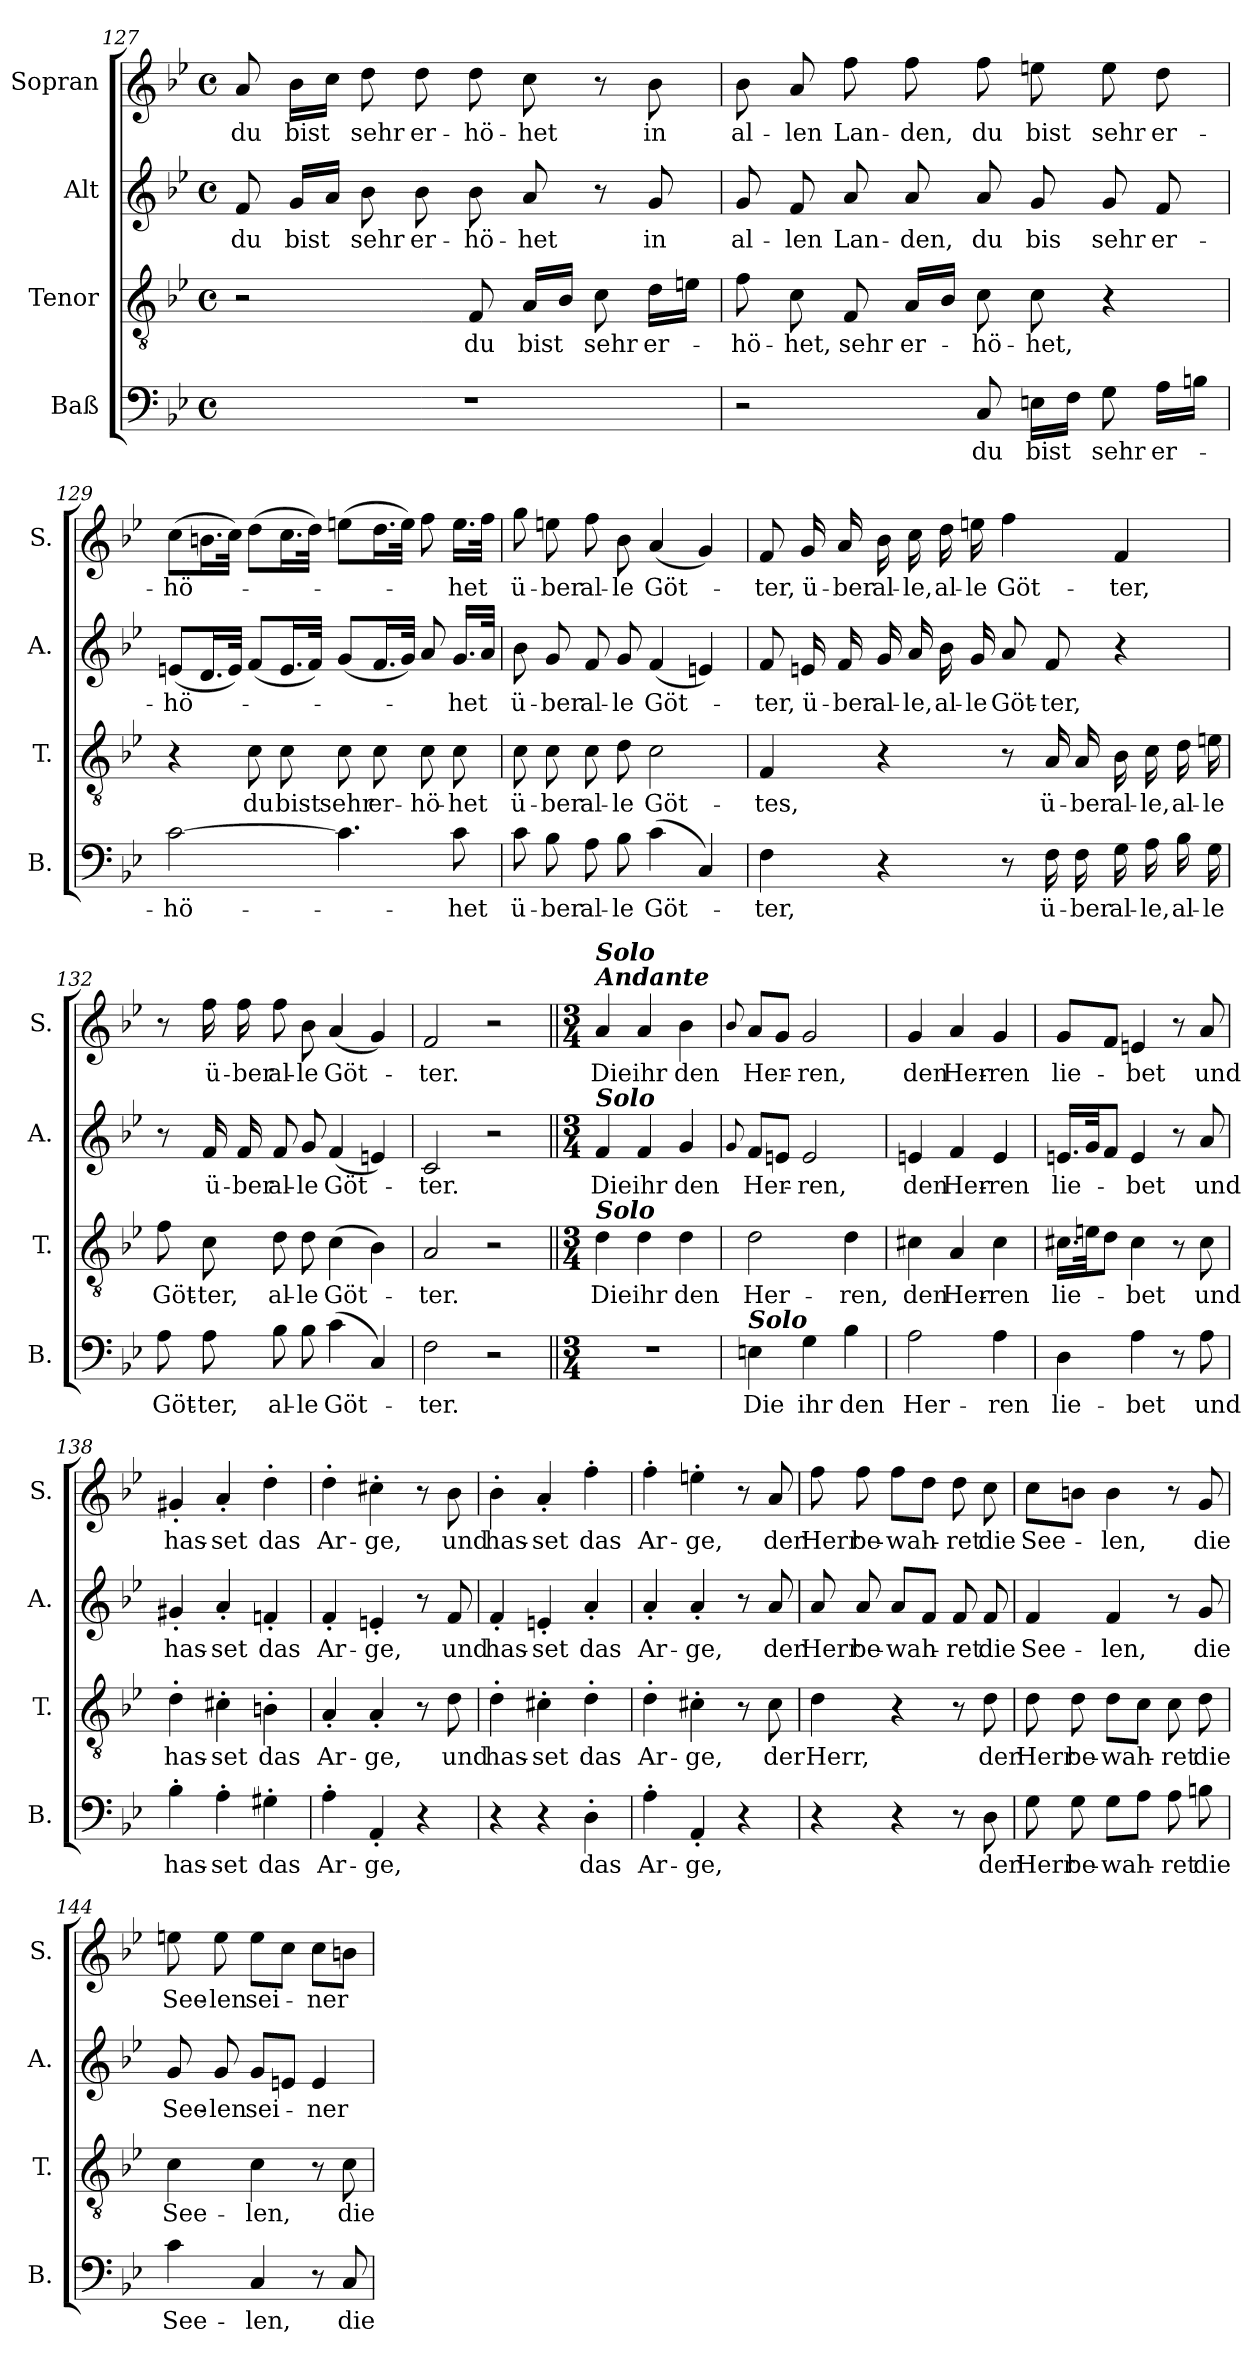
**kern	**text	**kern	**text	**kern	**text	**kern	**text
*part4	*part4	*part3	*part3	*part2	*part2	*part1	*part1
*staff4	*staff4	*staff3	*staff3	*staff2	*staff2	*staff1	*staff1
*I"Baß	*	*I"Tenor	*	*I"Alt	*	*I"Sopran	*
*I'B.	*	*I'T.	*	*I'A.	*	*I'S.	*
*clefF4	*	*clefGv2	*	*clefG2	*	*clefG2	*
*k[b-e-]	*	*k[b-e-]	*	*k[b-e-]	*	*k[b-e-]	*
*B-:	*	*B-:	*	*B-:	*	*B-:	*
*M4/4	*	*M4/4	*	*M4/4	*	*M4/4	*
*met(c)	*	*met(c)	*	*met(c)	*	*met(c)	*
=127	=127	=127	=127	=127	=127	=127	=127
!	!	!	!	!	!LO:LY:b	!	!LO:LY:b
1r	.	2r	.	8f/	du	8a/	du
!	!	!	!	!	!LO:LY:b	!	!LO:LY:b
.	.	.	.	16g/LL	bist	16b-\LL	bist
.	.	.	.	16a/JJ	.	16cc\JJ	.
!	!	!	!	!	!LO:LY:b	!	!LO:LY:b
.	.	.	.	8b-\	sehr	8dd\	sehr
!	!	!	!	!	!LO:LY:b	!	!LO:LY:b
.	.	.	.	8b-\	er-	8dd\	er-
!	!	!	!LO:LY:b	!	!LO:LY:b	!	!LO:LY:b
.	.	8F/	du	8b-\	-hö-	8dd\	-hö-
!	!	!	!LO:LY:b	!	!LO:LY:b	!	!LO:LY:b
.	.	16A/LL	bist	8a/	-het	8cc\	-het
.	.	16B-/JJ	.	.	.	.	.
!	!	!	!LO:LY:b	!	!	!	!
.	.	8c\	sehr	8r	.	8r	.
!	!	!	!LO:LY:b	!	!LO:LY:b	!	!LO:LY:b
.	.	16d\LL	er-	8g/	in	8b-\	in
.	.	16en\JJ	.	.	.	.	.
!!LO:LB:g=z
=128	=128	=128	=128	=128	=128	=128	=128
!	!	!	!LO:LY:b	!	!LO:LY:b	!	!LO:LY:b
2r	.	8f\	-hö-	8g/	al-	8b-\	al-
!	!	!	!LO:LY:b	!	!LO:LY:b	!	!LO:LY:b
.	.	8c\	-het,	8f/	-len	8a/	-len
!	!	!	!LO:LY:b	!	!LO:LY:b	!	!LO:LY:b
.	.	8F/	sehr	8a/	Lan-	8ff\	Lan-
!	!	!	!LO:LY:b	!	!LO:LY:b	!	!LO:LY:b
.	.	16A/LL	er-	8a/	-den,	8ff\	-den,
.	.	16B-/JJ	.	.	.	.	.
!	!LO:LY:b	!	!LO:LY:b	!	!LO:LY:b	!	!LO:LY:b
8C/	du	8c\	-hö-	8a/	du	8ff\	du
!	!LO:LY:b	!	!LO:LY:b	!	!LO:LY:b	!	!LO:LY:b
16En\LL	bist	8c\	-het,	8g/	bis	8een\	bist
16F\JJ	.	.	.	.	.	.	.
!	!LO:LY:b	!	!	!	!LO:LY:b	!	!LO:LY:b
8G\	sehr	4r	.	8g/	sehr	8ee\	sehr
!	!LO:LY:b	!	!	!	!LO:LY:b	!	!LO:LY:b
16A\LL	er-	.	.	8f/	er-	8dd\	er-
16Bn\JJ	.	.	.	.	.	.	.
=129	=129	=129	=129	=129	=129	=129	=129
!	!LO:LY:b	!	!	!	!LO:LY:b	!	!LO:LY:b
[2c\	-hö-	4r	.	(<8en/L	-hö-	(>8cc\L	-hö-
.	.	.	.	16.d/L	.	16.bn\L	.
.	.	.	.	32e/JJk)	.	32cc\JJk)	.
!	!	!	!LO:LY:b	!	!	!	!
.	.	8c\	du	(<8f/L	.	(>8dd\L	.
!	!	!	!LO:LY:b	!	!	!	!
.	.	8c\	bist	16.e/L	.	16.cc\L	.
.	.	.	.	32f/JJk)	.	32dd\JJk)	.
!	!	!	!LO:LY:b	!	!	!	!
4.c\]	.	8c\	sehr	(<8g/L	.	(>8een\L	.
!	!	!	!LO:LY:b	!	!	!	!
.	.	8c\	er-	16.f/L	.	16.dd\L	.
.	.	.	.	32g/JJk)	.	32ee\JJk)	.
!	!	!	!LO:LY:b	!	!	!	!
.	.	8c\	-hö-	8a/	.	8ff\	.
!	!LO:LY:b	!	!LO:LY:b	!	!LO:LY:b	!	!LO:LY:b
8c\	-het	8c\	-het	16.g/LL	-het	16.ee\LL	-het
.	.	.	.	32a/JJk	.	32ff\JJk	.
=130	=130	=130	=130	=130	=130	=130	=130
!	!LO:LY:b	!	!LO:LY:b	!	!LO:LY:b	!	!LO:LY:b
8c\	ü-	8c\	ü-	8b-\	ü-	8gg\	ü-
!	!LO:LY:b	!	!LO:LY:b	!	!LO:LY:b	!	!LO:LY:b
8B-\	-ber	8c\	-ber	8g/	-ber	8een\	-ber
!	!LO:LY:b	!	!LO:LY:b	!	!LO:LY:b	!	!LO:LY:b
8A\	al-	8c\	al-	8f/	al-	8ff\	al-
!	!LO:LY:b	!	!LO:LY:b	!	!LO:LY:b	!	!LO:LY:b
8B-\	-le	8d\	-le	8g/	-le	8b-\	-le
!	!LO:LY:b	!	!LO:LY:b	!	!LO:LY:b	!	!LO:LY:b
(>4c\	Göt-	2c\	Göt-	(<4f/	Göt-	(<4a/	Göt-
4C/)	.	.	.	4en/)	.	4g/)	.
!!LO:LB:g=z
=131	=131	=131	=131	=131	=131	=131	=131
!	!LO:LY:b	!	!LO:LY:b	!	!LO:LY:b	!	!LO:LY:b
4F\	-ter,	4F/	-tes,	8f/	-ter,	8f/	-ter,
!	!	!	!	!	!LO:LY:b	!	!LO:LY:b
.	.	.	.	16en/	ü-	16g/	ü-
!	!	!	!	!	!LO:LY:b	!	!LO:LY:b
.	.	.	.	16f/	-ber	16a/	-ber
!	!	!	!	!	!LO:LY:b	!	!LO:LY:b
4r	.	4r	.	16g/	al-	16b-\	al-
!	!	!	!	!	!LO:LY:b	!	!LO:LY:b
.	.	.	.	16a/	-le,	16cc\	-le,
!	!	!	!	!	!LO:LY:b	!	!LO:LY:b
.	.	.	.	16b-\	al-	16dd\	al-
!	!	!	!	!	!LO:LY:b	!	!LO:LY:b
.	.	.	.	16g/	-le	16een\	-le
!	!	!	!	!	!LO:LY:b	!	!LO:LY:b
8r	.	8r	.	8a/	Göt-	4ff\	Göt-
!	!LO:LY:b	!	!LO:LY:b	!	!LO:LY:b	!	!
16F\	ü-	16A/	ü-	8f/	-ter,	.	.
!	!LO:LY:b	!	!LO:LY:b	!	!	!	!
16F\	-ber	16A/	-ber	.	.	.	.
!	!LO:LY:b	!	!LO:LY:b	!	!	!	!LO:LY:b
16G\	al-	16B-\	al-	4r	.	4f/	-ter,
!	!LO:LY:b	!	!LO:LY:b	!	!	!	!
16A\	-le,	16c\	-le,	.	.	.	.
!	!LO:LY:b	!	!LO:LY:b	!	!	!	!
16B-\	al-	16d\	al-	.	.	.	.
!	!LO:LY:b	!	!LO:LY:b	!	!	!	!
16G\	-le	16en\	-le	.	.	.	.
=132	=132	=132	=132	=132	=132	=132	=132
!	!LO:LY:b	!	!LO:LY:b	!	!	!	!
8A\	Göt-	8f\	Göt-	8r	.	8r	.
!	!LO:LY:b	!	!LO:LY:b	!	!LO:LY:b	!	!LO:LY:b
8A\	-ter,	8c\	-ter,	16f/	ü-	16ff\	ü-
!	!	!	!	!	!LO:LY:b	!	!LO:LY:b
.	.	.	.	16f/	-ber	16ff\	-ber
!	!LO:LY:b	!	!LO:LY:b	!	!LO:LY:b	!	!LO:LY:b
8B-\	al-	8d\	al-	8f/	al-	8ff\	al-
!	!LO:LY:b	!	!LO:LY:b	!	!LO:LY:b	!	!LO:LY:b
8B-\	-le	8d\	-le	8g/	-le	8b-\	-le
!	!LO:LY:b	!	!LO:LY:b	!	!LO:LY:b	!	!LO:LY:b
(>4c\	Göt-	(>4c\	Göt-	(<4f/	Göt-	(<4a/	Göt-
4C/)	.	4B-\)	.	4en/)	.	4g/)	.
=133	=133	=133	=133	=133	=133	=133	=133
!	!LO:LY:b	!	!LO:LY:b	!	!LO:LY:b	!	!LO:LY:b
2F\	-ter.	2A/	-ter.	2c/	-ter.	2f/	-ter.
2r	.	2r	.	2r	.	2r	.
!!LO:PB:g=z
=134||	=134||	=134||	=134||	=134||	=134||	=134||	=134||
*M3/4	*	*M3/4	*	*M3/4	*	*M3/4	*
!	!	!	!	!	!	!LO:TX:a:Bi:t=Andante	!
!	!	!	!	!	!	!LO:TX:a:Bi:t=Solo	!
!	!	!	!	!LO:TX:a:Bi:t=Solo	!	!	!
!	!	!LO:TX:a:Bi:t=Solo	!	!	!	!	!
!	!	!	!LO:LY:b	!	!LO:LY:b	!	!LO:LY:b
2.r	.	4d\	Die	4f/	Die	4a/	Die
!	!	!	!LO:LY:b	!	!LO:LY:b	!	!LO:LY:b
.	.	4d\	ihr	4f/	ihr	4a/	ihr
!	!	!	!LO:LY:b	!	!LO:LY:b	!	!LO:LY:b
.	.	4d\	den	4g/	den	4b-\	den
=135	=135	=135	=135	=135	=135	=135	=135
.	.	.	.	8qqg/	.	8qqb-/	.
!LO:TX:a:Bi:t=Solo	!	!	!	!	!	!	!
!	!LO:LY:b	!	!LO:LY:b	!	!LO:LY:b	!	!LO:LY:b
4En\	Die	2d\	Her-	8f/L	Her-	8a/L	Her-
.	.	.	.	8en/J	.	8g/J	.
!	!LO:LY:b	!	!	!	!LO:LY:b	!	!LO:LY:b
4G\	ihr	.	.	2e/	-ren,	2g/	-ren,
!	!LO:LY:b	!	!LO:LY:b	!	!	!	!
4B-\	den	4d\	-ren,	.	.	.	.
=136	=136	=136	=136	=136	=136	=136	=136
!	!LO:LY:b	!	!LO:LY:b	!	!LO:LY:b	!	!LO:LY:b
2A\	Her-	4c#X\	den	4en/	den	4g/	den
!	!	!	!LO:LY:b	!	!LO:LY:b	!	!LO:LY:b
.	.	4A/	Her-	4f/	Her-	4a/	Her-
!	!LO:LY:b	!	!LO:LY:b	!	!LO:LY:b	!	!LO:LY:b
4A\	-ren	4c#\	-ren	4e/	-ren	4g/	-ren
=137	=137	=137	=137	=137	=137	=137	=137
!	!LO:LY:b	!	!LO:LY:b	!	!LO:LY:b	!	!LO:LY:b
4D\	lie-	16.c#X\LL	lie-	16.en/LL	lie-	8g/L	lie-
.	.	32en\Jk	.	32g/Jk	.	.	.
.	.	8d\J	.	8f/J	.	8f/J	.
!	!LO:LY:b	!	!LO:LY:b	!	!LO:LY:b	!	!LO:LY:b
4A\	-bet	4c#\	-bet	4e/	-bet	4en/	-bet
8r	.	8r	.	8r	.	8r	.
!	!LO:LY:b	!	!LO:LY:b	!	!LO:LY:b	!	!LO:LY:b
8A\	und	8c#\	und	8a/	und	8a/	und
=138	=138	=138	=138	=138	=138	=138	=138
!	!LO:LY:b	!	!LO:LY:b	!	!LO:LY:b	!	!LO:LY:b
4B-'>\	has-	4d'>\	has-	4g#X'</	has-	4g#X'</	has-
!	!LO:LY:b	!	!LO:LY:b	!	!LO:LY:b	!	!LO:LY:b
4A'>\	-set	4c#X'>\	-set	4a'</	-set	4a'</	-set
!	!LO:LY:b	!	!LO:LY:b	!	!LO:LY:b	!	!LO:LY:b
4G#X'>\	das	4Bn'>\	das	4fn'</	das	4dd'>\	das
=139	=139	=139	=139	=139	=139	=139	=139
!	!LO:LY:b	!	!LO:LY:b	!	!LO:LY:b	!	!LO:LY:b
4A'>\	Ar-	4A'</	Ar-	4f'</	Ar-	4dd'>\	Ar-
!	!LO:LY:b	!	!LO:LY:b	!	!LO:LY:b	!	!LO:LY:b
4AA'</	-ge,	4A'</	-ge,	4en'</	-ge,	4cc#X'>\	-ge,
4r	.	8r	.	8r	.	8r	.
!	!	!	!LO:LY:b	!	!LO:LY:b	!	!LO:LY:b
.	.	8d\	und	8f/	und	8b-\	und
!!LO:LB:g=z
=140	=140	=140	=140	=140	=140	=140	=140
!	!	!	!LO:LY:b	!	!LO:LY:b	!	!LO:LY:b
4r	.	4d'>\	has-	4f'</	has-	4b-'>\	has-
!	!	!	!LO:LY:b	!	!LO:LY:b	!	!LO:LY:b
4r	.	4c#X'>\	-set	4en'</	-set	4a'</	-set
!	!LO:LY:b	!	!LO:LY:b	!	!LO:LY:b	!	!LO:LY:b
4D'>\	das	4d'>\	das	4a'</	das	4ff'>\	das
=141	=141	=141	=141	=141	=141	=141	=141
!	!LO:LY:b	!	!LO:LY:b	!	!LO:LY:b	!	!LO:LY:b
4A'>\	Ar-	4d'>\	Ar-	4a'</	Ar-	4ff'>\	Ar-
!	!LO:LY:b	!	!LO:LY:b	!	!LO:LY:b	!	!LO:LY:b
4AA'</	-ge,	4c#X'>\	-ge,	4a'</	-ge,	4een'>\	-ge,
4r	.	8r	.	8r	.	8r	.
!	!	!	!LO:LY:b	!	!LO:LY:b	!	!LO:LY:b
.	.	8c#\	der	8a/	der	8a/	der
=142	=142	=142	=142	=142	=142	=142	=142
!	!	!	!LO:LY:b	!	!LO:LY:b	!	!LO:LY:b
4r	.	4d\	Herr,	8a/	Herr	8ff\	Herr
!	!	!	!	!	!LO:LY:b	!	!LO:LY:b
.	.	.	.	8a/	be-	8ff\	be-
!	!	!	!	!	!LO:LY:b	!	!LO:LY:b
4r	.	4r	.	8a/L	-wah-	8ff\L	-wah-
.	.	.	.	8f/J	.	8dd\J	.
!	!	!	!	!	!LO:LY:b	!	!LO:LY:b
8r	.	8r	.	8f/	-ret	8dd\	-ret
!	!LO:LY:b	!	!LO:LY:b	!	!LO:LY:b	!	!LO:LY:b
8D\	der	8d\	der	8f/	die	8cc\	die
=143	=143	=143	=143	=143	=143	=143	=143
!	!LO:LY:b	!	!LO:LY:b	!	!LO:LY:b	!	!LO:LY:b
8G\	Herr	8d\	Herr	4f/	See-	8cc\L	See-
!	!LO:LY:b	!	!LO:LY:b	!	!	!	!
8G\	be-	8d\	be-	.	.	8bn\J	.
!	!LO:LY:b	!	!LO:LY:b	!	!LO:LY:b	!	!LO:LY:b
8G\L	-wah-	8d\L	-wah-	4f/	-len,	4b\	-len,
8A\J	.	8c\J	.	.	.	.	.
!	!LO:LY:b	!	!LO:LY:b	!	!	!	!
8A\	-ret	8c\	-ret	8r	.	8r	.
!	!LO:LY:b	!	!LO:LY:b	!	!LO:LY:b	!	!LO:LY:b
8Bn\	die	8d\	die	8g/	die	8g/	die
=144	=144	=144	=144	=144	=144	=144	=144
!	!LO:LY:b	!	!LO:LY:b	!	!LO:LY:b	!	!LO:LY:b
4c\	See-	4c\	See-	8g/	See-	8een\	See-
!	!	!	!	!	!LO:LY:b	!	!LO:LY:b
.	.	.	.	8g/	-len	8ee\	-len
!	!LO:LY:b	!	!LO:LY:b	!	!LO:LY:b	!	!LO:LY:b
4C/	-len,	4c\	-len,	8g/L	sei-	8ee\L	sei-
.	.	.	.	8en/J	.	8cc\J	.
!	!	!	!	!	!LO:LY:b	!	!LO:LY:b
8r	.	8r	.	4e/	-ner	8cc\L	-ner
!	!LO:LY:b	!	!LO:LY:b	!	!	!	!
8C/	die	8c\	die	.	.	8bn\J	.
=	=	=	=	=	=	=	=
*-	*-	*-	*-	*-	*-	*-	*-
